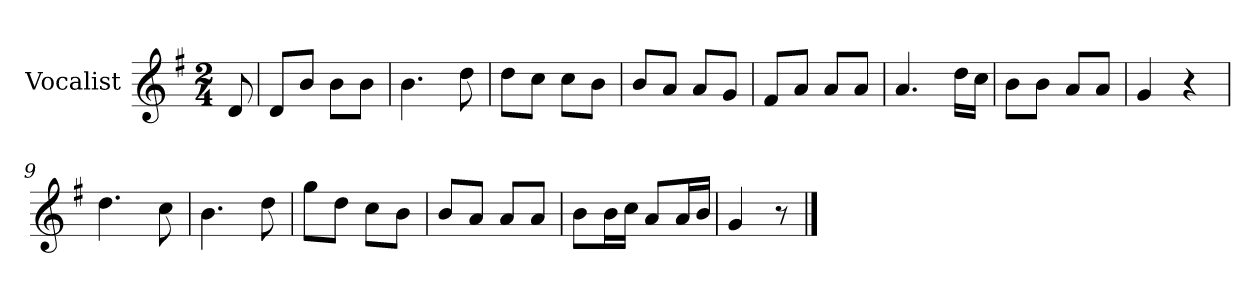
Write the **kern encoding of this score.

**kern
*part1
*staff1
*I"Vocalist
*k[f#]
*G:
*M2/4
=
8d
=1
8dL
8bJ
8bL
8bJ
=2
4.b
8dd
=3
8ddL
8ccJ
8ccL
8bJ
=4
8bL
8aJ
8aL
8gJ
=5
8f#L
8aJ
8aL
8aJ
=6
4.a
16ddLL
16ccJJ
=7
8bL
8bJ
8aL
8aJ
=8
4g
4r
=9
4.dd
8cc
=10
4.b
8dd
=11
8ggL
8ddJ
8ccL
8bJ
=12
8bL
8aJ
8aL
8aJ
=13
8bL
16bL
16ccJJ
8aL
16aL
16bJJ
=14
4g
8r
==
*-
